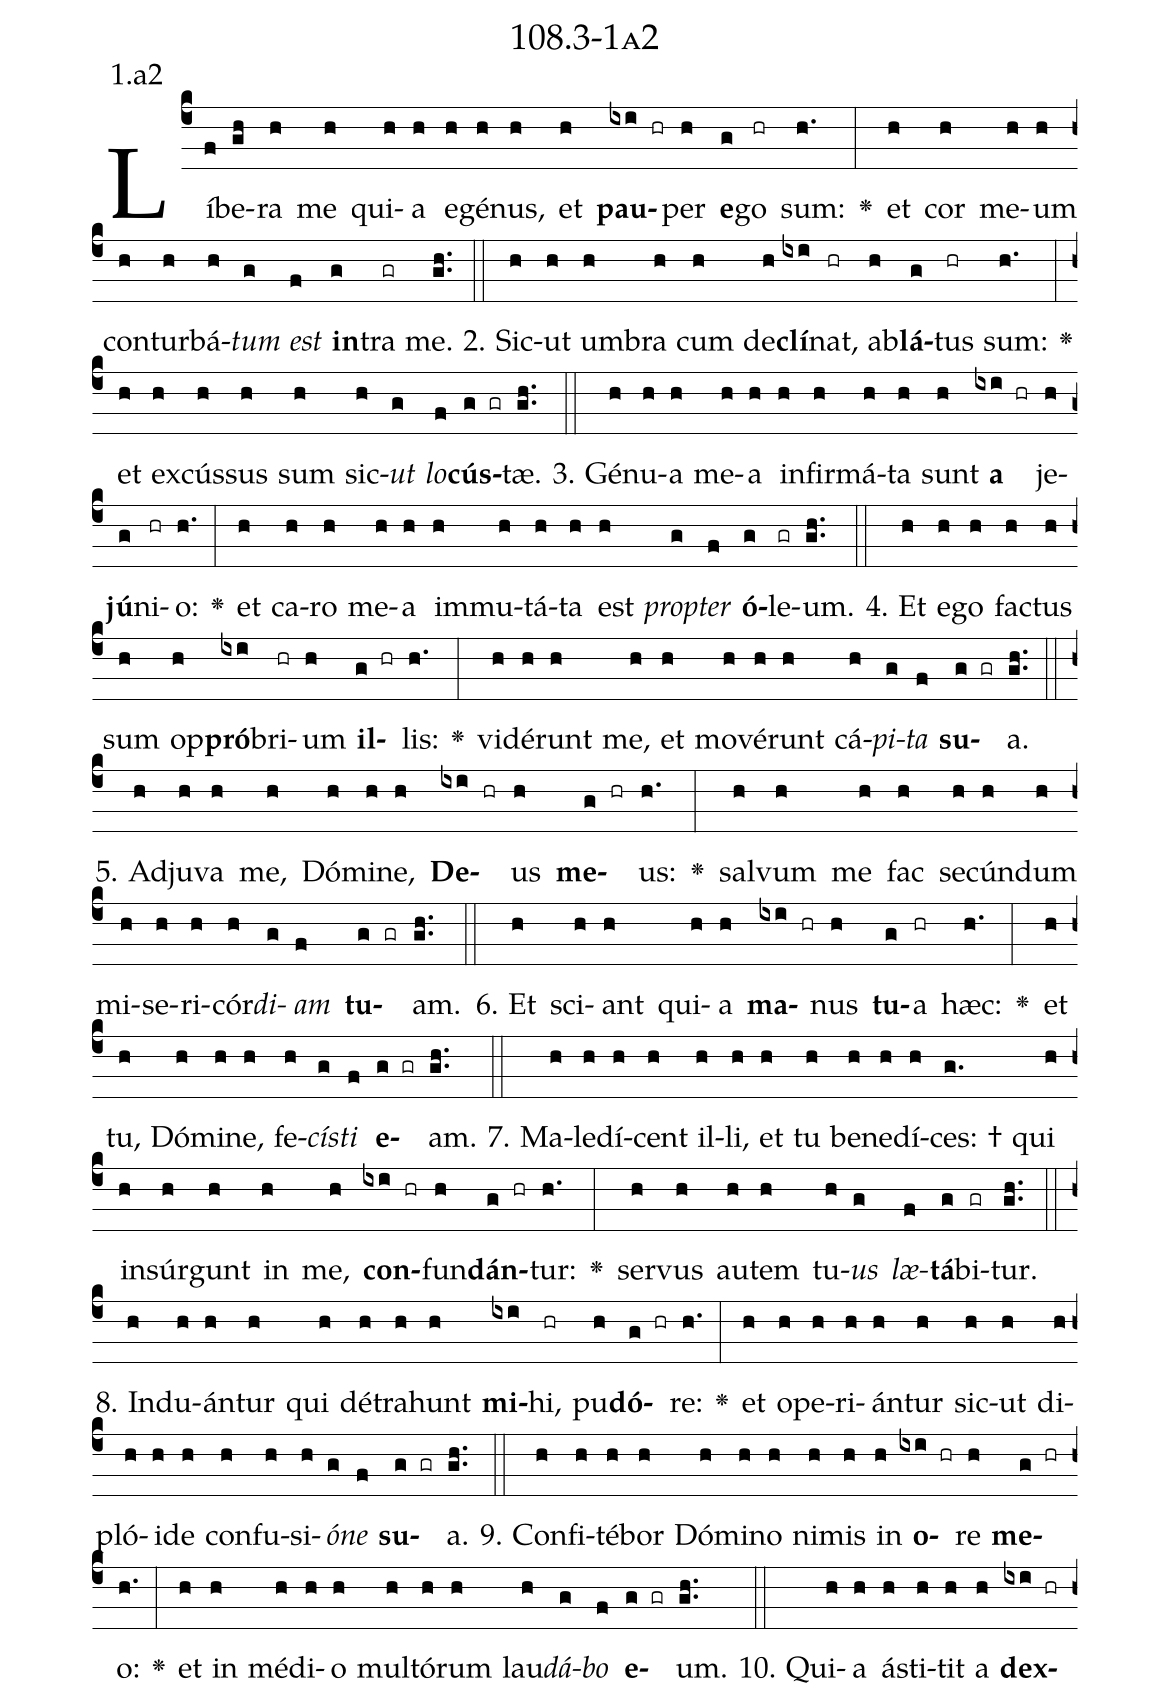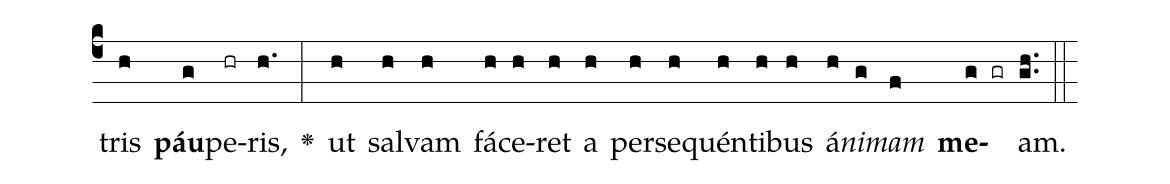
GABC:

name: 108.3-1a2;
annotation: 1.a2;
%%
(c4)Lí(f)be(gh)ra(h) me(h) qui(h)a(h) e(h)gé(h)nus,(h) et(h) <b>pau</b>(ixi hr)per(h) <b>e</b>(g)go(hr) sum:(h.) <v>\greheightstar</v>(:) et(h) cor(h) me(h)um(h) con(h)tur(h)bá(h)<i>tum</i>(g) <i>est</i>(f) <b>in</b>(g)tra(gr) me.(gh..) (::)
2. Sic(h)ut(h) um(h)bra(h) cum(h) de(h)<b>clí</b>(ixi)nat,(hr) ab(h)<b>lá</b>(g)tus(hr) sum:(h.) <v>\greheightstar</v>(:) et(h) ex(h)cús(h)sus(h) sum(h) sic(h)<i>ut</i>(g) <i>lo</i>(f)<b>cús</b>(g gr)tæ.(gh..) (::)
3. Gé(h)nu(h)a(h) me(h)a(h) in(h)fir(h)má(h)ta(h) sunt(h) <b>a</b>(ixi hr) je(h)<b>jú</b>(g)ni(hr)o:(h.) <v>\greheightstar</v>(:) et(h) ca(h)ro(h) me(h)a(h) im(h)mu(h)tá(h)ta(h) est(h) <i>prop</i>(g)<i>ter</i>(f) <b>ó</b>(g)le(gr)um.(gh..) (::)
4. Et(h) e(h)go(h) fac(h)tus(h) sum(h) op(h)<b>pró</b>(ixi)bri(hr)um(h) <b>il</b>(g hr)lis:(h.) <v>\greheightstar</v>(:) vi(h)dé(h)runt(h) me,(h) et(h) mo(h)vé(h)runt(h) cá(h)<i>pi</i>(g)<i>ta</i>(f) <b>su</b>(g gr)a.(gh..) (::)
5. Ad(h)ju(h)va(h) me,(h) Dó(h)mi(h)ne,(h) <b>De</b>(ixi hr)us(h) <b>me</b>(g hr)us:(h.) <v>\greheightstar</v>(:) sal(h)vum(h) me(h) fac(h) se(h)cún(h)dum(h) mi(h)se(h)ri(h)cór(h)<i>di</i>(g)<i>am</i>(f) <b>tu</b>(g gr)am.(gh..) (::)
6. Et(h) sci(h)ant(h) qui(h)a(h) <b>ma</b>(ixi hr)nus(h) <b>tu</b>(g)a(hr) hæc:(h.) <v>\greheightstar</v>(:) et(h) tu,(h) Dó(h)mi(h)ne,(h) fe(h)<i>cís</i>(g)<i>ti</i>(f) <b>e</b>(g gr)am.(gh..) (::)
7. Ma(h)le(h)dí(h)cent(h) il(h)li,(h) et(h) tu(h) be(h)ne(h)dí(h)ces: †(g.) qui(h) in(h)súr(h)gunt(h) in(h) me,(h) <b>con</b>(ixi hr)fun(h)<b>dán</b>(g hr)tur:(h.) <v>\greheightstar</v>(:) ser(h)vus(h) au(h)tem(h) tu(h)<i>us</i>(g) <i>læ</i>(f)<b>tá</b>(g)bi(gr)tur.(gh..) (::)
8. Ind(h)u(h)án(h)tur(h) qui(h) dé(h)tra(h)hunt(h) <b>mi</b>(ixi)hi,(hr) pu(h)<b>dó</b>(g hr)re:(h.) <v>\greheightstar</v>(:) et(h) o(h)pe(h)ri(h)án(h)tur(h) sic(h)ut(h) di(h)pló(h)i(h)de(h) con(h)fu(h)si(h)<i>ó</i>(g)<i>ne</i>(f) <b>su</b>(g gr)a.(gh..) (::)
9. Con(h)fi(h)té(h)bor(h) Dó(h)mi(h)no(h) ni(h)mis(h) in(h) <b>o</b>(ixi hr)re(h) <b>me</b>(g hr)o:(h.) <v>\greheightstar</v>(:) et(h) in(h) mé(h)di(h)o(h) mul(h)tó(h)rum(h) lau(h)<i>dá</i>(g)<i>bo</i>(f) <b>e</b>(g gr)um.(gh..) (::)
10. Qui(h)a(h) á(h)sti(h)tit(h) a(h) <b>dex</b>(ixi hr)tris(h) <b>páu</b>(g)pe(hr)ris,(h.) <v>\greheightstar</v>(:) ut(h) sal(h)vam(h) fá(h)ce(h)ret(h) a(h) per(h)se(h)quén(h)ti(h)bus(h) á(h)<i>ni</i>(g)<i>mam</i>(f) <b>me</b>(g gr)am.(gh..) (::)
